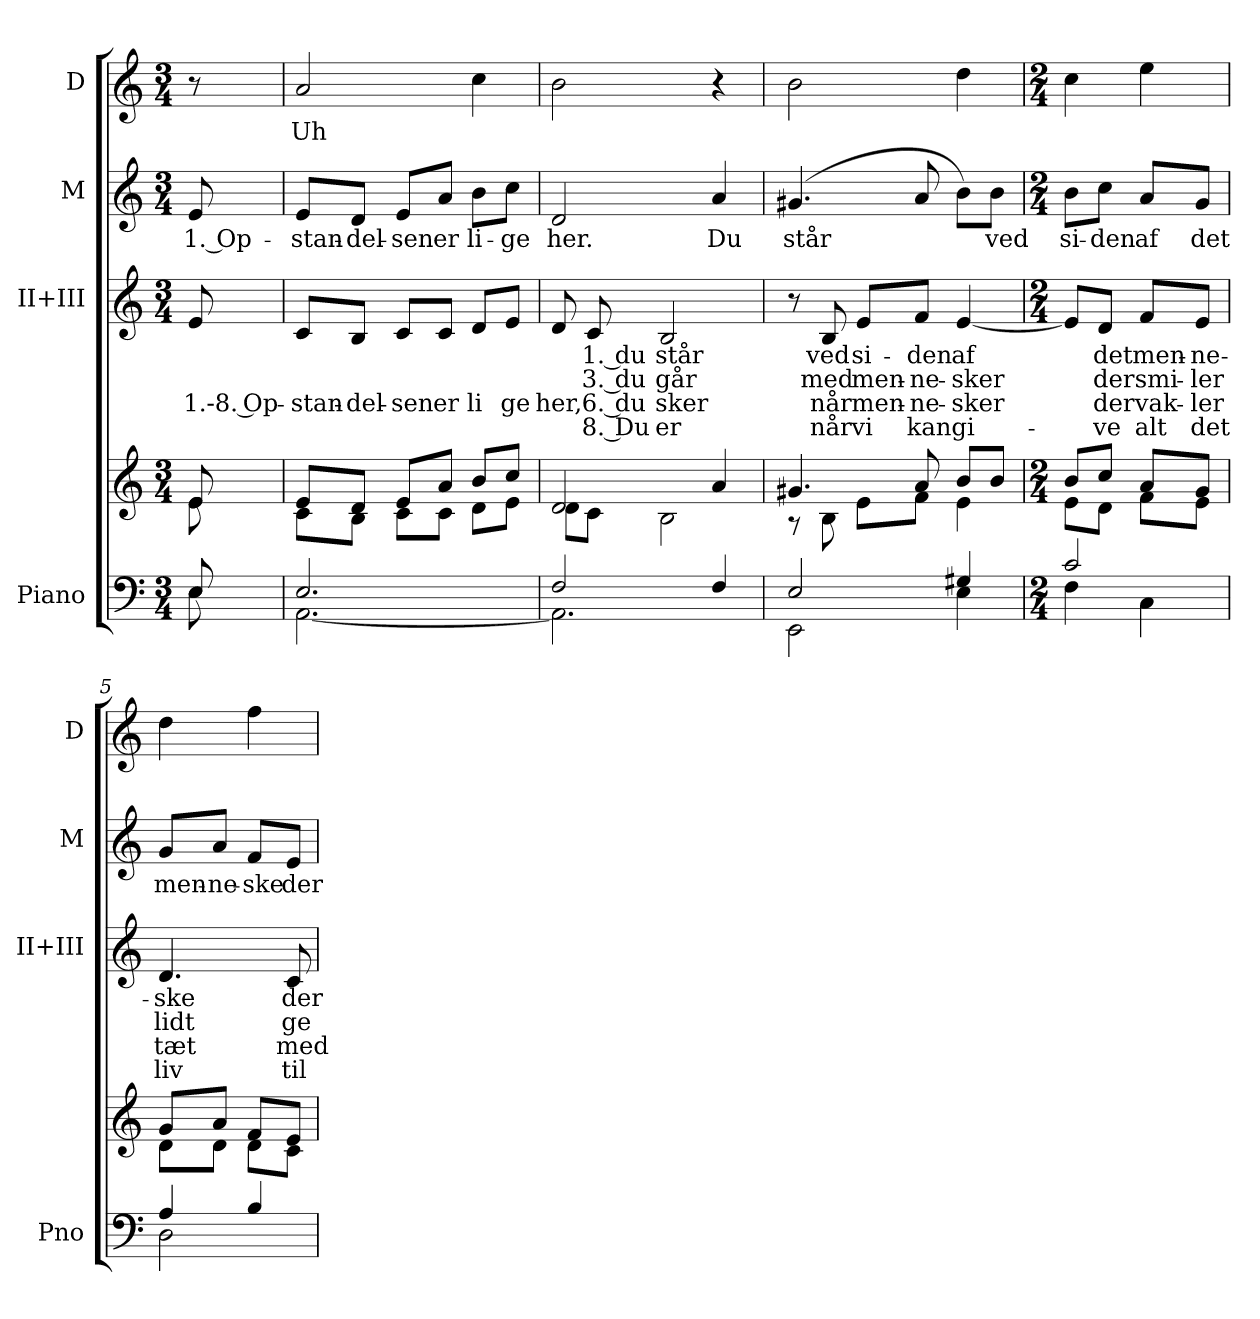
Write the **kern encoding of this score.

**kern	**kern	**kern	**text	**text	**text	**text	**kern	**text	**kern	**text
*part4	*part4	*part3	*part3	*part3	*part3	*part3	*part2	*part2	*part1	*part1
*staff5	*staff4	*staff3	*staff3	*staff3	*staff3	*staff3	*staff2	*staff2	*staff1	*staff1
*I"Piano	*	*I"II+III	*	*	*	*	*I"M	*	*I"D	*
*I'Pno	*	*I'II+III	*	*	*	*	*I'M	*	*I'D	*
*clefF4	*clefG2	*clefG2	*	*	*	*	*clefG2	*	*clefG2	*
*k[]	*k[]	*k[]	*	*	*	*	*k[]	*	*k[]	*
*M3/4	*M3/4	*M3/4	*	*	*	*	*M3/4	*	*M3/4	*
*MM100	*MM100	*MM100	*	*	*	*	*MM100	*	*MM100	*
=	=	=	=	=	=	=	=	=	=	=
*^	*^	*	*	*	*	*	*	*	*	*
!	!	!	!	!	!	!	!LO:LY:b	!	!	!LO:LY:b	!	!
8E/	8E\	8e/	8e\	8e/	.	.	1.-8. Op-	.	8e/	1. Op-	8r	.
=1	=1	=1	=1	=1	=1	=1	=1	=1	=1	=1	=1	=1
!	!	!	!	!	!	!	!LO:LY:b	!	!	!LO:LY:b	!	!LO:LY:b
2.E/	[2.AA\	8e/L	8c\L	8c/L	.	.	-stan-	.	8e/L	-stan-	2a/	Uh
!	!	!	!	!	!	!	!LO:LY:b	!	!	!LO:LY:b	!	!
.	.	8d/J	8B\J	8B/J	.	.	-del-	.	8d/J	-del-	.	.
!	!	!	!	!	!	!	!LO:LY:b	!	!	!LO:LY:b	!	!
.	.	8e/L	8c\L	8c/L	.	.	-sen	.	8e/L	-sen	.	.
!	!	!	!	!	!	!	!LO:LY:b	!	!	!LO:LY:b	!	!
.	.	8a/J	8c\J	8c/J	.	.	er	.	8a/J	er	.	.
!	!	!	!	!	!	!	!LO:LY:b	!	!	!LO:LY:b	!	!
.	.	8b/L	8d\L	8d/L	.	.	li	.	8b\L	li-	4cc\	.
!	!	!	!	!	!	!	!LO:LY:b	!	!	!LO:LY:b	!	!
.	.	8cc/J	8e\J	8e/J	.	.	-ge	.	8cc\J	-ge	.	.
=2	=2	=2	=2	=2	=2	=2	=2	=2	=2	=2	=2	=2
!	!	!	!	!	!	!	!LO:LY:b	!	!	!LO:LY:b	!	!
2F/	2.AA\]	2d/	8d\L	8d/	.	.	her,	.	2d/	her.	2b\	.
!	!	!	!	!	!LO:LY:b	!LO:LY:b	!LO:LY:b	!LO:LY:b	!	!	!	!
.	.	.	8c\J	8c/	1. du	3. du	6. du	8. Du	.	.	.	.
!	!	!	!	!	!LO:LY:b	!LO:LY:b	!LO:LY:b	!LO:LY:b	!	!	!	!
.	.	.	2B\	2B/	står	går	sker	er	.	.	.	.
!	!	!	!	!	!	!	!	!	!	!LO:LY:b	!	!
4F/	.	4a/	.	.	.	.	.	.	4a/	Du	4r	.
=3	=3	=3	=3	=3	=3	=3	=3	=3	=3	=3	=3	=3
!	!	!	!	!	!	!	!	!	!	!LO:LY:b	!	!
2E/	2EE\	4.g#X/	8r	8r	.	.	.	.	(4.g#X/	står	2b\	.
!	!	!	!	!	!LO:LY:b	!LO:LY:b	!LO:LY:b	!LO:LY:b	!	!	!	!
.	.	.	8B\	8B/	ved	med	når	når	.	.	.	.
!	!	!	!	!	!LO:LY:b	!LO:LY:b	!LO:LY:b	!LO:LY:b	!	!	!	!
.	.	.	8e\L	8e/L	si-	men-	men-	vi	.	.	.	.
!	!	!	!	!	!LO:LY:b	!LO:LY:b	!LO:LY:b	!LO:LY:b	!	!	!	!
.	.	8a/	8f\J	8f/J	-den	-ne-	-ne-	kan	8a/	.	.	.
!	!	!	!	!	!LO:LY:b	!LO:LY:b	!LO:LY:b	!LO:LY:b	!	!	!	!
4G#X/	4E\	8b/L	4e\	[4e/	af	-sker	-sker	gi-	8b\L)	.	4dd\	.
!	!	!	!	!	!	!	!	!	!	!LO:LY:b	!	!
.	.	8b/J	.	.	.	.	.	.	8b\J	ved	.	.
!!LO:LB:g=z
=4	=4	=4	=4	=4	=4	=4	=4	=4	=4	=4	=4	=4
*M2/4	*	*M2/4	*	*M2/4	*	*	*	*	*M2/4	*	*M2/4	*
!	!	!	!	!	!	!	!	!	!	!LO:LY:b	!	!
2c/	4F\	8b/L	8e\L	8e/L]	.	.	.	.	8b\L	si-	4cc\	.
!	!	!	!	!	!LO:LY:b	!LO:LY:b	!LO:LY:b	!LO:LY:b	!	!LO:LY:b	!	!
.	.	8cc/J	8d\J	8d/J	det	der	der	-ve	8cc\J	-den	.	.
!	!	!	!	!	!LO:LY:b	!LO:LY:b	!LO:LY:b	!LO:LY:b	!	!LO:LY:b	!	!
.	4C\	8a/L	8f\L	8f/L	men-	smi-	vak-	alt	8a/L	af	4ee\	.
!	!	!	!	!	!LO:LY:b	!LO:LY:b	!LO:LY:b	!LO:LY:b	!	!LO:LY:b	!	!
.	.	8g/J	8e\J	8e/J	-ne-	-ler	-ler	det	8g/J	det	.	.
=5	=5	=5	=5	=5	=5	=5	=5	=5	=5	=5	=5	=5
!	!	!	!	!	!LO:LY:b	!LO:LY:b	!LO:LY:b	!LO:LY:b	!	!LO:LY:b	!	!
4A/	2D\	8g/L	8d\L	4.d/	-ske	lidt	tæt	liv	8g/L	men-	4dd\	.
!	!	!	!	!	!	!	!	!	!	!LO:LY:b	!	!
.	.	8a/J	8d\J	.	.	.	.	.	8a/J	-ne-	.	.
!	!	!	!	!	!	!	!	!	!	!LO:LY:b	!	!
4B/	.	8f/L	8d\L	.	.	.	.	.	8f/L	-ske	4ff\	.
!	!	!	!	!	!LO:LY:b	!LO:LY:b	!LO:LY:b	!LO:LY:b	!	!LO:LY:b	!	!
.	.	8e/J	8c\J	8c/	der	ge-	med	til-	8e/J	der	.	.
*v	*v	*	*	*	*	*	*	*	*	*	*	*
*	*v	*v	*	*	*	*	*	*	*	*	*
=	=	=	=	=	=	=	=	=	=	=
*-	*-	*-	*-	*-	*-	*-	*-	*-	*-	*-
